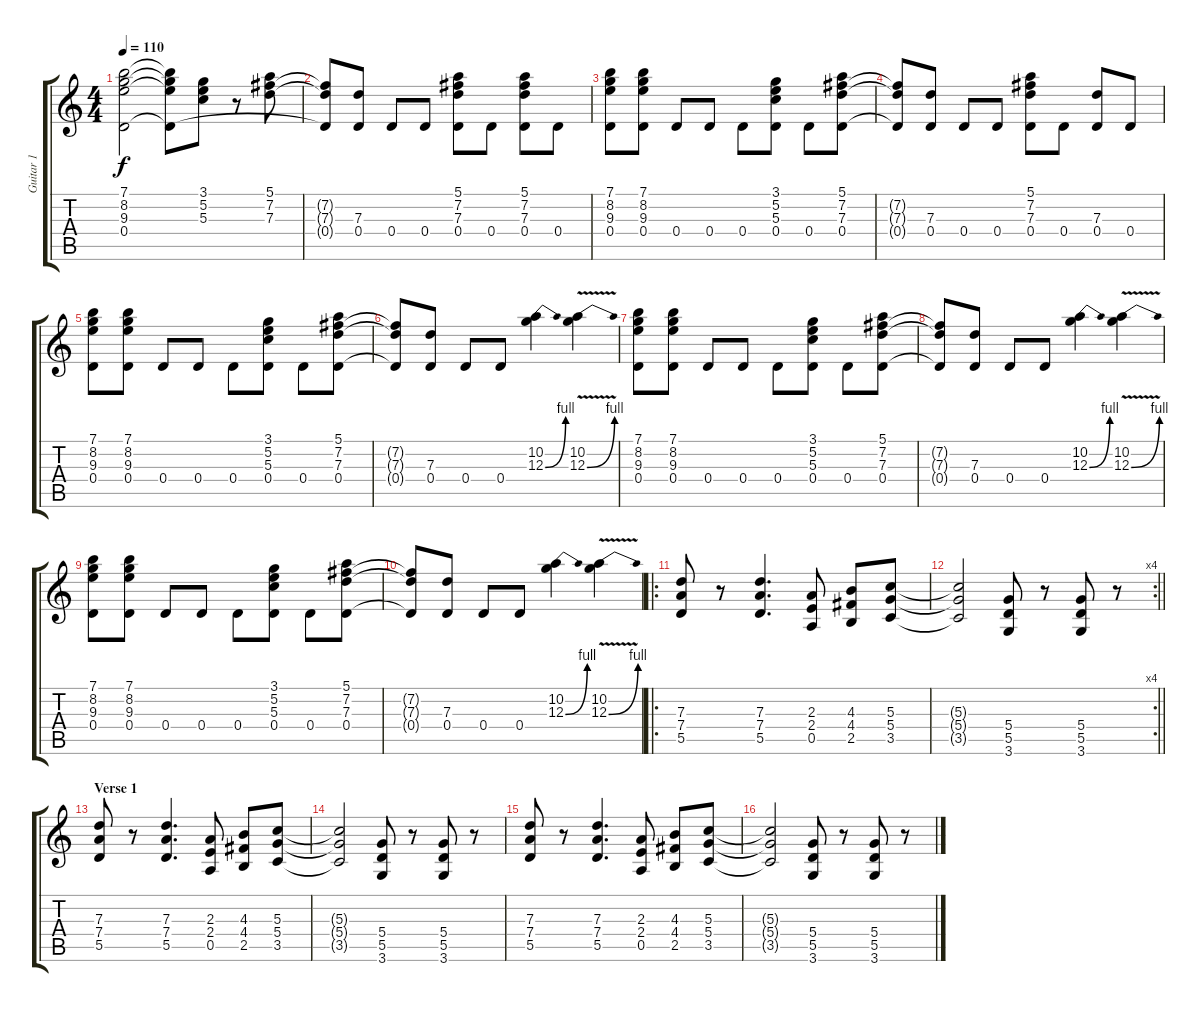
\track ("Guitar 1" "Guitar 1") {instrument acousticguitarsteel}
\staff {score tabs}
\tuning (E4 B3 G3 D3 A2 E2) {hide}
\ts (4 4)
\tempo 110
\clef g2
\ks c
(7.1 8.2 9.3 0.4).2{dy f instrument acousticguitarsteel} (7.1{t} 8.2{t} 9.3{t} 0.4{t}).8 (3.1 5.2 5.3).8 r.8 (5.1 7.2 7.3).8 |
(7.2{t} 7.3{t} 0.4{t}).8 (7.3 0.4).8 0.4.8 0.4.8 (5.1 7.2 7.3 0.4).8 0.4.8 (5.1 7.2 7.3 0.4).8 0.4.8 |
(7.1 8.2 9.3 0.4).8 (7.1 8.2 9.3 0.4).8 0.4.8 0.4.8 0.4.8 (3.1 5.2 5.3 0.4).8 0.4.8 (5.1 7.2 7.3 0.4).8 |
(7.2{t} 7.3{t} 0.4{t}).8 (7.3 0.4).8 0.4.8 0.4.8 (5.1 7.2 7.3 0.4).8 0.4.8 (7.3 0.4).8 0.4.8 |
(7.1 8.2 9.3 0.4).8 (7.1 8.2 9.3 0.4).8 0.4.8 0.4.8 0.4.8 (3.1 5.2 5.3 0.4).8 0.4.8 (5.1 7.2 7.3 0.4).8 |
(7.2{t} 7.3{t} 0.4{t}).8 (7.3 0.4).8 0.4.8 0.4.8 (10.2 12.3{be (bend 0 0 60 4)}).4 (10.2 12.3{be (bend 0 0 60 4) v}).4 |
(7.1 8.2 9.3 0.4).8 (7.1 8.2 9.3 0.4).8 0.4.8 0.4.8 0.4.8 (3.1 5.2 5.3 0.4).8 0.4.8 (5.1 7.2 7.3 0.4).8 |
(7.2{t} 7.3{t} 0.4{t}).8 (7.3 0.4).8 0.4.8 0.4.8 (10.2 12.3{be (bend 0 0 60 4)}).4 (10.2 12.3{be (bend 0 0 60 4) v}).4 |
(7.1 8.2 9.3 0.4).8 (7.1 8.2 9.3 0.4).8 0.4.8 0.4.8 0.4.8 (3.1 5.2 5.3 0.4).8 0.4.8 (5.1 7.2 7.3 0.4).8 |
(7.2{t} 7.3{t} 0.4{t}).8 (7.3 0.4).8 0.4.8 0.4.8 (10.2 12.3{be (bend 0 0 60 4)}).4 (10.2 12.3{be (bend 0 0 60 4) v}).4 |
\ro
(7.3 7.4 5.5).8 r.8 (7.3 7.4 5.5).4{d} (2.3 2.4 0.5).8 (4.3 4.4 2.5).8 (5.3 5.4 3.5).8 |
\rc 4
\barLineRight lightlight
(5.3{t} 5.4{t} 3.5{t}).2 (5.4 5.5 3.6).8 r.8 (5.4 5.5 3.6).8 r.8 |
\section ("" "Verse 1")
(7.3 7.4 5.5).8 r.8 (7.3 7.4 5.5).4{d} (2.3 2.4 0.5).8 (4.3 4.4 2.5).8 (5.3 5.4 3.5).8 |
(5.3{t} 5.4{t} 3.5{t}).2 (5.4 5.5 3.6).8 r.8 (5.4 5.5 3.6).8 r.8 |
(7.3 7.4 5.5).8 r.8 (7.3 7.4 5.5).4{d} (2.3 2.4 0.5).8 (4.3 4.4 2.5).8 (5.3 5.4 3.5).8 |
(5.3{t} 5.4{t} 3.5{t}).2 (5.4 5.5 3.6).8 r.8 (5.4 5.5 3.6).8 r.8
